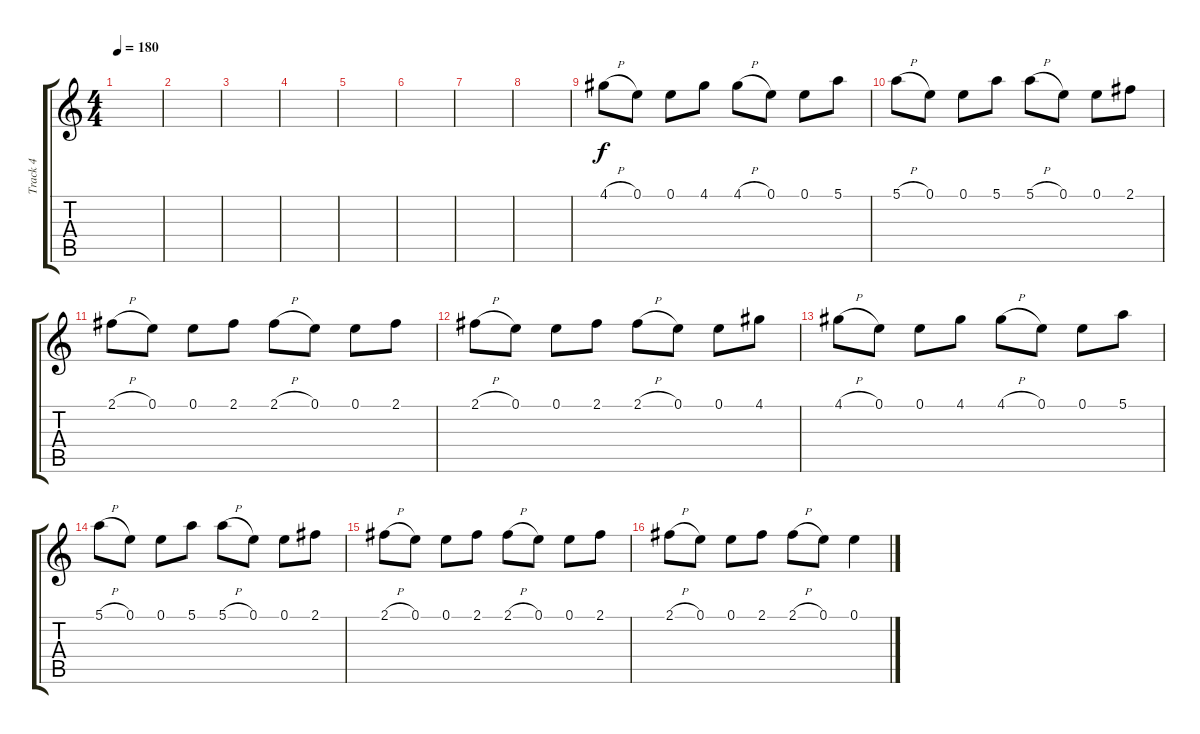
\track ("Track 4" "Track 4") {instrument overdrivenguitar}
\staff {score tabs}
\tuning (E4 B3 G3 D3 A2 E2) {hide}
\ts (4 4)
\tempo 180
\clef g2
\ks c
|
|
|
|
|
|
|
|
4.1{h}.8 0.1.8 0.1.8 4.1.8 4.1{h}.8 0.1.8 0.1.8 5.1.8 |
5.1{h}.8 0.1.8 0.1.8 5.1.8 5.1{h}.8 0.1.8 0.1.8 2.1.8 |
2.1{h}.8 0.1.8 0.1.8 2.1.8 2.1{h}.8 0.1.8 0.1.8 2.1.8 |
2.1{h}.8 0.1.8 0.1.8 2.1.8 2.1{h}.8 0.1.8 0.1.8 4.1.8 |
4.1{h}.8 0.1.8 0.1.8 4.1.8 4.1{h}.8 0.1.8 0.1.8 5.1.8 |
5.1{h}.8 0.1.8 0.1.8 5.1.8 5.1{h}.8 0.1.8 0.1.8 2.1.8 |
2.1{h}.8 0.1.8 0.1.8 2.1.8 2.1{h}.8 0.1.8 0.1.8 2.1.8 |
2.1{h}.8 0.1.8 0.1.8 2.1.8 2.1{h}.8 0.1.8 0.1.4
